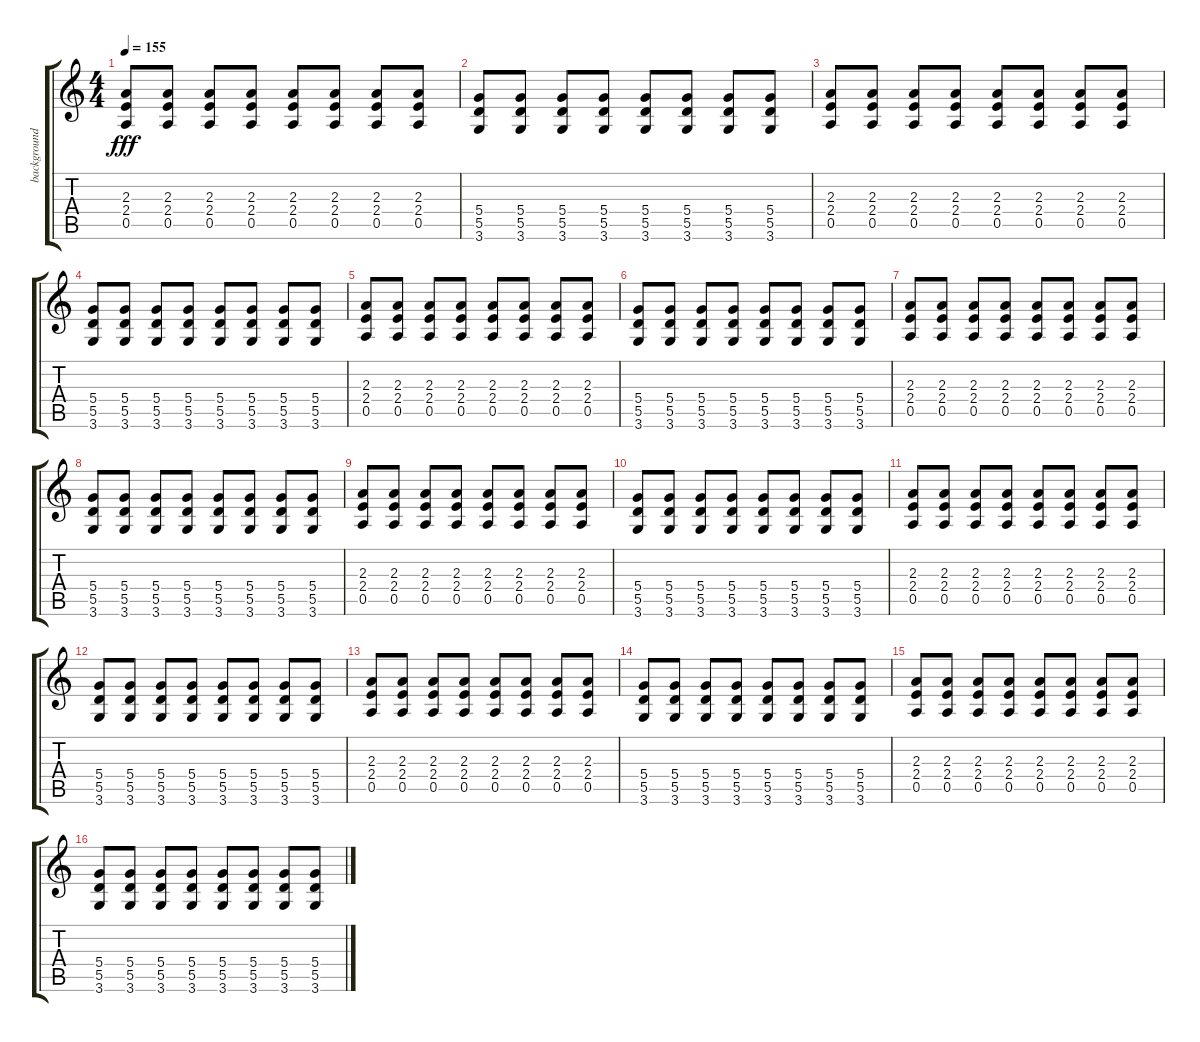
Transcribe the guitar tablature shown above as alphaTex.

\track ("background guitar" "background") {instrument distortionguitar}
\staff {score tabs}
\tuning (E4 B3 G3 D3 A2 E2) {hide}
\ts (4 4)
\tempo 155
\clef g2
\ks c
(2.3 2.4 0.5).8{dy fff} (2.3 2.4 0.5).8 (2.3 2.4 0.5).8 (2.3 2.4 0.5).8 (2.3 2.4 0.5).8 (2.3 2.4 0.5).8 (2.3 2.4 0.5).8 (2.3 2.4 0.5).8 |
(5.4 5.5 3.6).8 (5.4 5.5 3.6).8 (5.4 5.5 3.6).8 (5.4 5.5 3.6).8 (5.4 5.5 3.6).8 (5.4 5.5 3.6).8 (5.4 5.5 3.6).8 (5.4 5.5 3.6).8 |
(2.3 2.4 0.5).8 (2.3 2.4 0.5).8 (2.3 2.4 0.5).8 (2.3 2.4 0.5).8 (2.3 2.4 0.5).8 (2.3 2.4 0.5).8 (2.3 2.4 0.5).8 (2.3 2.4 0.5).8 |
(5.4 5.5 3.6).8 (5.4 5.5 3.6).8 (5.4 5.5 3.6).8 (5.4 5.5 3.6).8 (5.4 5.5 3.6).8 (5.4 5.5 3.6).8 (5.4 5.5 3.6).8 (5.4 5.5 3.6).8 |
(2.3 2.4 0.5).8 (2.3 2.4 0.5).8 (2.3 2.4 0.5).8 (2.3 2.4 0.5).8 (2.3 2.4 0.5).8 (2.3 2.4 0.5).8 (2.3 2.4 0.5).8 (2.3 2.4 0.5).8 |
(5.4 5.5 3.6).8 (5.4 5.5 3.6).8 (5.4 5.5 3.6).8 (5.4 5.5 3.6).8 (5.4 5.5 3.6).8 (5.4 5.5 3.6).8 (5.4 5.5 3.6).8 (5.4 5.5 3.6).8 |
(2.3 2.4 0.5).8 (2.3 2.4 0.5).8 (2.3 2.4 0.5).8 (2.3 2.4 0.5).8 (2.3 2.4 0.5).8 (2.3 2.4 0.5).8 (2.3 2.4 0.5).8 (2.3 2.4 0.5).8 |
(5.4 5.5 3.6).8 (5.4 5.5 3.6).8 (5.4 5.5 3.6).8 (5.4 5.5 3.6).8 (5.4 5.5 3.6).8 (5.4 5.5 3.6).8 (5.4 5.5 3.6).8 (5.4 5.5 3.6).8 |
(2.3 2.4 0.5).8 (2.3 2.4 0.5).8 (2.3 2.4 0.5).8 (2.3 2.4 0.5).8 (2.3 2.4 0.5).8 (2.3 2.4 0.5).8 (2.3 2.4 0.5).8 (2.3 2.4 0.5).8 |
(5.4 5.5 3.6).8 (5.4 5.5 3.6).8 (5.4 5.5 3.6).8 (5.4 5.5 3.6).8 (5.4 5.5 3.6).8 (5.4 5.5 3.6).8 (5.4 5.5 3.6).8 (5.4 5.5 3.6).8 |
(2.3 2.4 0.5).8 (2.3 2.4 0.5).8 (2.3 2.4 0.5).8 (2.3 2.4 0.5).8 (2.3 2.4 0.5).8 (2.3 2.4 0.5).8 (2.3 2.4 0.5).8 (2.3 2.4 0.5).8 |
(5.4 5.5 3.6).8 (5.4 5.5 3.6).8 (5.4 5.5 3.6).8 (5.4 5.5 3.6).8 (5.4 5.5 3.6).8 (5.4 5.5 3.6).8 (5.4 5.5 3.6).8 (5.4 5.5 3.6).8 |
(2.3 2.4 0.5).8 (2.3 2.4 0.5).8 (2.3 2.4 0.5).8 (2.3 2.4 0.5).8 (2.3 2.4 0.5).8 (2.3 2.4 0.5).8 (2.3 2.4 0.5).8 (2.3 2.4 0.5).8 |
(5.4 5.5 3.6).8 (5.4 5.5 3.6).8 (5.4 5.5 3.6).8 (5.4 5.5 3.6).8 (5.4 5.5 3.6).8 (5.4 5.5 3.6).8 (5.4 5.5 3.6).8 (5.4 5.5 3.6).8 |
(2.3 2.4 0.5).8 (2.3 2.4 0.5).8 (2.3 2.4 0.5).8 (2.3 2.4 0.5).8 (2.3 2.4 0.5).8 (2.3 2.4 0.5).8 (2.3 2.4 0.5).8 (2.3 2.4 0.5).8 |
(5.4 5.5 3.6).8 (5.4 5.5 3.6).8 (5.4 5.5 3.6).8 (5.4 5.5 3.6).8 (5.4 5.5 3.6).8 (5.4 5.5 3.6).8 (5.4 5.5 3.6).8 (5.4 5.5 3.6).8
